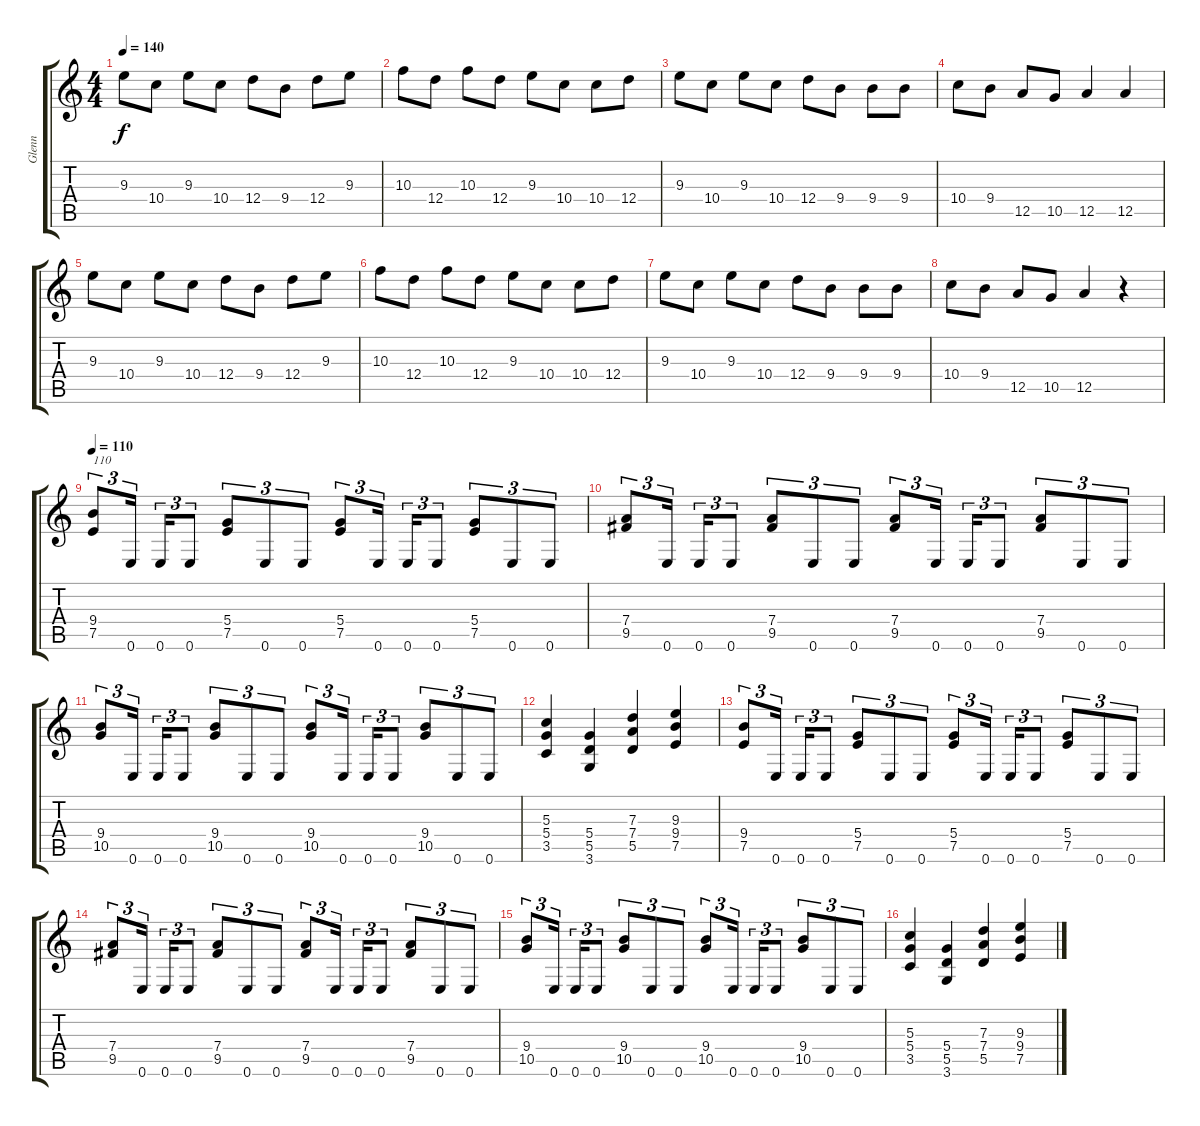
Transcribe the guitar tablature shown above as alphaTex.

\track ("Glenn " "Glenn ") {instrument distortionguitar}
\staff {score tabs}
\tuning (E4 B3 G3 D3 A2 E2) {hide}
\ts (4 4)
\tempo 140
\clef g2
\ks c
9.3.8{dy f} 10.4.8 9.3.8 10.4.8 12.4.8 9.4.8 12.4.8 9.3.8 |
10.3.8 12.4.8 10.3.8 12.4.8 9.3.8 10.4.8 10.4.8 12.4.8 |
9.3.8 10.4.8 9.3.8 10.4.8 12.4.8 9.4.8 9.4.8 9.4.8 |
10.4.8 9.4.8 12.5.8 10.5.8 12.5.4 12.5.4 |
9.3.8 10.4.8 9.3.8 10.4.8 12.4.8 9.4.8 12.4.8 9.3.8 |
10.3.8 12.4.8 10.3.8 12.4.8 9.3.8 10.4.8 10.4.8 12.4.8 |
9.3.8 10.4.8 9.3.8 10.4.8 12.4.8 9.4.8 9.4.8 9.4.8 |
10.4.8 9.4.8 12.5.8 10.5.8 12.5.4 r.4 |
\tempo 110
(9.4 7.5).8{tu (3 2) txt "110"} 0.6.16{tu (3 2)} 0.6.16{tu (3 2)} 0.6.8{tu (3 2)} (5.4 7.5).8{tu (3 2)} 0.6.8{tu (3 2)} 0.6.8{tu (3 2)} (5.4 7.5).8{tu (3 2)} 0.6.16{tu (3 2)} 0.6.16{tu (3 2)} 0.6.8{tu (3 2)} (5.4 7.5).8{tu (3 2)} 0.6.8{tu (3 2)} 0.6.8{tu (3 2)} |
(7.4 9.5).8{tu (3 2)} 0.6.16{tu (3 2)} 0.6.16{tu (3 2)} 0.6.8{tu (3 2)} (7.4 9.5).8{tu (3 2)} 0.6.8{tu (3 2)} 0.6.8{tu (3 2)} (7.4 9.5).8{tu (3 2)} 0.6.16{tu (3 2)} 0.6.16{tu (3 2)} 0.6.8{tu (3 2)} (7.4 9.5).8{tu (3 2)} 0.6.8{tu (3 2)} 0.6.8{tu (3 2)} |
(9.4 10.5).8{tu (3 2)} 0.6.16{tu (3 2)} 0.6.16{tu (3 2)} 0.6.8{tu (3 2)} (9.4 10.5).8{tu (3 2)} 0.6.8{tu (3 2)} 0.6.8{tu (3 2)} (9.4 10.5).8{tu (3 2)} 0.6.16{tu (3 2)} 0.6.16{tu (3 2)} 0.6.8{tu (3 2)} (9.4 10.5).8{tu (3 2)} 0.6.8{tu (3 2)} 0.6.8{tu (3 2)} |
(5.3 5.4 3.5).4 (5.4 5.5 3.6).4 (7.3 7.4 5.5).4 (9.3 9.4 7.5).4 |
(9.4 7.5).8{tu (3 2)} 0.6.16{tu (3 2)} 0.6.16{tu (3 2)} 0.6.8{tu (3 2)} (5.4 7.5).8{tu (3 2)} 0.6.8{tu (3 2)} 0.6.8{tu (3 2)} (5.4 7.5).8{tu (3 2)} 0.6.16{tu (3 2)} 0.6.16{tu (3 2)} 0.6.8{tu (3 2)} (5.4 7.5).8{tu (3 2)} 0.6.8{tu (3 2)} 0.6.8{tu (3 2)} |
(7.4 9.5).8{tu (3 2)} 0.6.16{tu (3 2)} 0.6.16{tu (3 2)} 0.6.8{tu (3 2)} (7.4 9.5).8{tu (3 2)} 0.6.8{tu (3 2)} 0.6.8{tu (3 2)} (7.4 9.5).8{tu (3 2)} 0.6.16{tu (3 2)} 0.6.16{tu (3 2)} 0.6.8{tu (3 2)} (7.4 9.5).8{tu (3 2)} 0.6.8{tu (3 2)} 0.6.8{tu (3 2)} |
(9.4 10.5).8{tu (3 2)} 0.6.16{tu (3 2)} 0.6.16{tu (3 2)} 0.6.8{tu (3 2)} (9.4 10.5).8{tu (3 2)} 0.6.8{tu (3 2)} 0.6.8{tu (3 2)} (9.4 10.5).8{tu (3 2)} 0.6.16{tu (3 2)} 0.6.16{tu (3 2)} 0.6.8{tu (3 2)} (9.4 10.5).8{tu (3 2)} 0.6.8{tu (3 2)} 0.6.8{tu (3 2)} |
(5.3 5.4 3.5).4 (5.4 5.5 3.6).4 (7.3 7.4 5.5).4 (9.3 9.4 7.5).4
